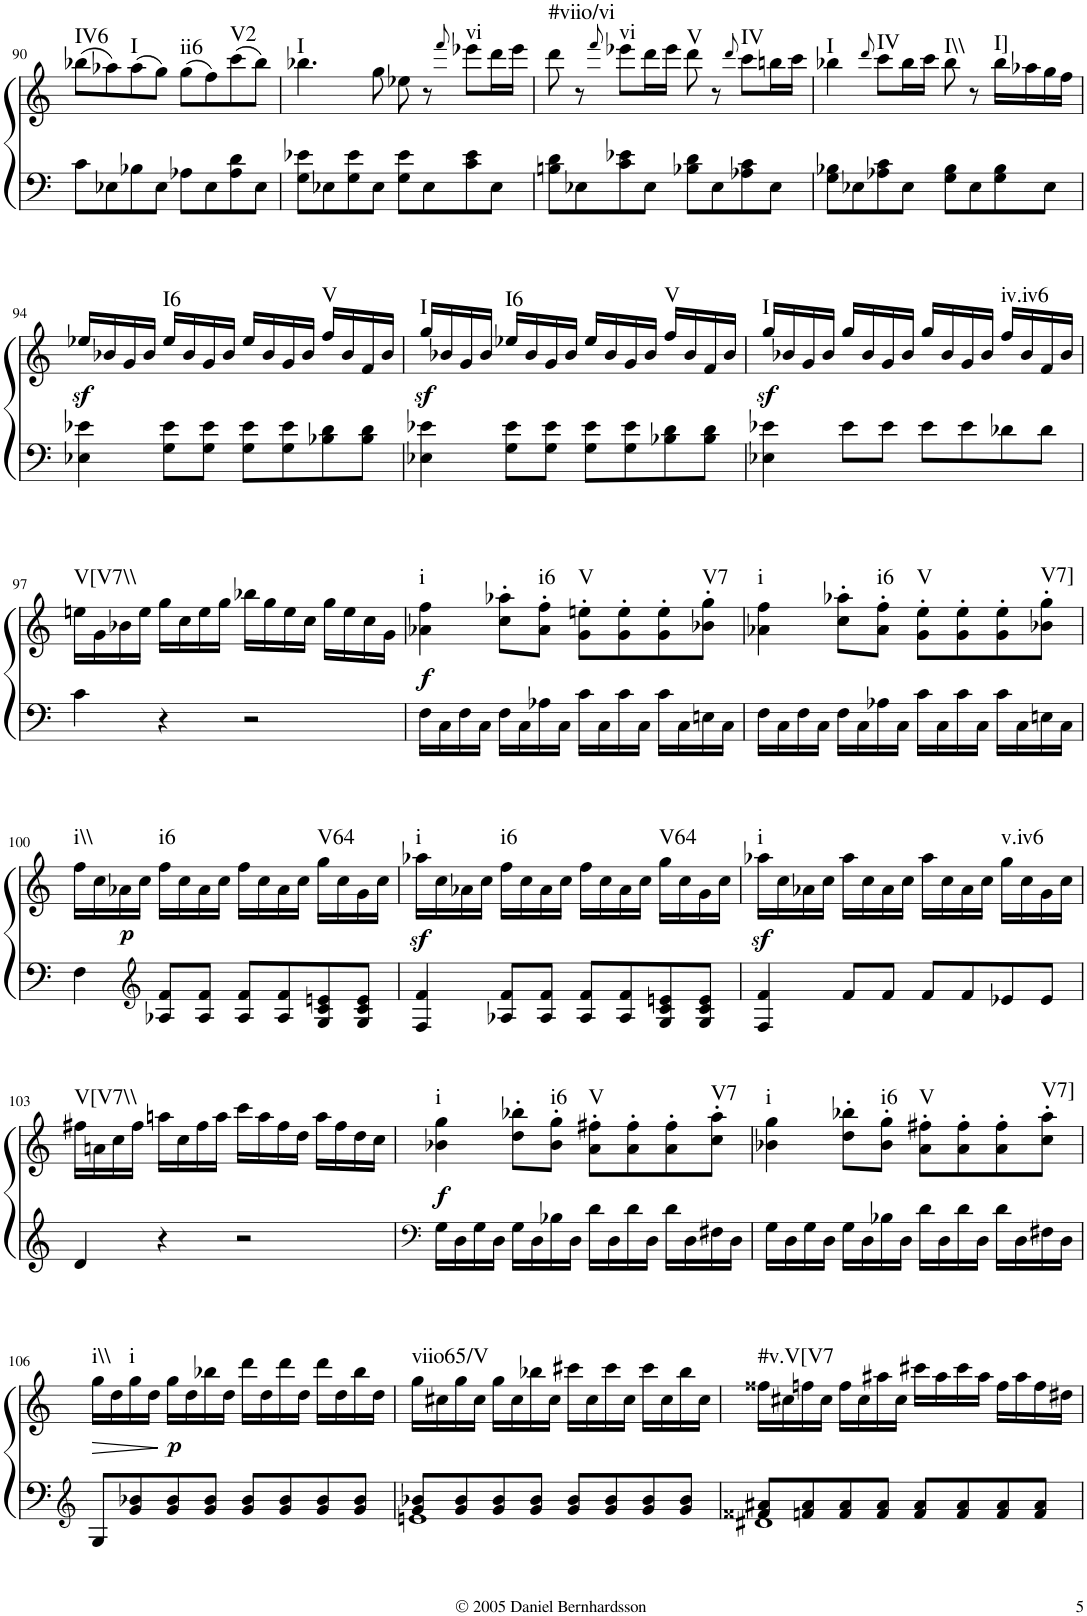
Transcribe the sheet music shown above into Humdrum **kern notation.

**kern	**kern	**dynam	**harte
*part1	*part1	*part1	*part1
*staff2	*staff1	*staff1/2	*
*I"Piano	*	*	*
*I'Pno.	*	*	*
!!LO:PB:g=z
*clefF4	*clefG2	*	*
*k[]	*k[]	*	*
*M4/4	*M4/4	*	*
*met(c)	*met(c)	*	*
=90	=90	=90	=90
!	!	!	!LO:H:kt=IV6
8c\L	(8bb-X\L	.	N
8E-X\	8aa-X\)	.	.
!	!	!	!LO:H:kt=I
8B-X\	(8aa-\	.	N
8E-\J	8gg\J)	.	.
!	!	!	!LO:H:kt=ii6
8A-X\L	(8gg\L	.	N
8E-\	8ff\)	.	.
!	!	!	!LO:H:kt=V2
8A-\ 8d\	(8ccc\	.	N
8E-\J	8bb-\J)	.	.
=91	=91	=91	=91
!	!	!	!LO:H:kt=I
8G\ 8e-X\L	4.bb-X\	.	N
8E-X\	.	.	.
8G\ 8e-\	.	.	.
8E-\J	8gg\	.	.
8G\ 8e-\L	8ee-X\	.	.
8E-\	8r	.	.
.	8qfff/	.	.
!	!	!	!LO:H:kt=vi
8c\ 8e-\	8eee-X\L	.	N
8E-\J	16ddd\L	.	.
.	16eee-\JJ	.	.
=92	=92	=92	=92
!	!	!	!LO:H:kt=#viio/vi
8Bn\ 8d\L	8ddd\	.	N
8E-X\	8r	.	.
.	8qfff/	.	.
!	!	!	!LO:H:kt=vi
8c\ 8e-X\	8eee-X\L	.	N
8E-\J	16ddd\L	.	.
.	16eee-\JJ	.	.
!	!	!	!LO:H:kt=V
8B-X\ 8d\L	8ddd\	.	N
8E-\	8r	.	.
.	8qddd/	.	.
!	!	!	!LO:H:kt=IV
8A-X\ 8c\	8ccc\L	.	N
8E-\J	16bbn\L	.	.
.	16ccc\JJ	.	.
=93	=93	=93	=93
!	!	!	!LO:H:kt=I
8G\ 8B-X\L	4bb-X\	.	N
8E-X\	.	.	.
.	8qddd/	.	.
!	!	!	!LO:H:kt=IV
8A-X\ 8c\	8ccc\L	.	N
8E-\J	16bb-\L	.	.
.	16ccc\JJ	.	.
!	!	!	!LO:H:kt=I\\
8G\ 8B-\L	8bb-\	.	N
8E-\	8r	.	.
!	!	!	!LO:H:kt=I]
8G\ 8B-\	16bb-\LL	.	N
.	16aa-X\	.	.
8E-\J	16gg\	.	.
.	16ff\JJ	.	.
!!LO:LB:g=z
=94	=94	=94	=94
4E-X\ 4e-X\	16ee-Xz</LL	.	.
.	16b-X/	.	.
.	16g/	.	.
.	16b-/JJ	.	.
!	!	!	!LO:H:kt=I6
8G\ 8e-\L	16ee-/LL	.	N
.	16b-/	.	.
8G\ 8e-\J	16g/	.	.
.	16b-/JJ	.	.
8G\ 8e-\L	16ee-/LL	.	.
.	16b-/	.	.
8G\ 8e-\	16g/	.	.
.	16b-/JJ	.	.
!	!	!	!LO:H:kt=V
8B-X\ 8d\	16ff/LL	.	N
.	16b-/	.	.
8B-\ 8d\J	16f/	.	.
.	16b-/JJ	.	.
=95	=95	=95	=95
!	!	!LO:DY:b	!LO:H:kt=I
4E-X\ 4e-X\	16gg/LL	sf	N
.	16b-X/	.	.
.	16g/	.	.
.	16b-/JJ	.	.
!	!	!	!LO:H:kt=I6
8G\ 8e-\L	16ee-X/LL	.	N
.	16b-/	.	.
8G\ 8e-\J	16g/	.	.
.	16b-/JJ	.	.
8G\ 8e-\L	16ee-/LL	.	.
.	16b-/	.	.
8G\ 8e-\	16g/	.	.
.	16b-/JJ	.	.
!	!	!	!LO:H:kt=V
8B-X\ 8d\	16ff/LL	.	N
.	16b-/	.	.
8B-\ 8d\J	16f/	.	.
.	16b-/JJ	.	.
=96	=96	=96	=96
!	!	!LO:DY:b	!LO:H:kt=I
4E-X\ 4e-X\	16gg/LL	sf	N
.	16b-X/	.	.
.	16g/	.	.
.	16b-/JJ	.	.
8e-\L	16gg/LL	.	.
.	16b-/	.	.
8e-\J	16g/	.	.
.	16b-/JJ	.	.
8e-\L	16gg/LL	.	.
.	16b-/	.	.
8e-\	16g/	.	.
.	16b-/JJ	.	.
!	!	!	!LO:H:kt=iv.iv6
8d-X\	16ff/LL	.	N
.	16b-/	.	.
8d-\J	16f/	.	.
.	16b-/JJ	.	.
!!LO:LB:g=z
=97	=97	=97	=97
!	!	!	!LO:H:kt=V[V7\\
4c\	16een\LL	.	N
.	16g\	.	.
.	16b-X\	.	.
.	16ee\JJ	.	.
4r	16gg\LL	.	.
.	16cc\	.	.
.	16ee\	.	.
.	16gg\JJ	.	.
2r	16bb-X\LL	.	.
.	16gg\	.	.
.	16ee\	.	.
.	16cc\JJ	.	.
.	16gg\LL	.	.
.	16ee\	.	.
.	16cc\	.	.
.	16g\JJ	.	.
=98	=98	=98	=98
!	!	!LO:DY:b	!LO:H:kt=i
16F\LL	4a-X\ 4ff\	f	N
16C\	.	.	.
16F\	.	.	.
16C\JJ	.	.	.
16F\LL	8cc\' 8aa-X\'L	.	.
16C\	.	.	.
!	!	!	!LO:H:kt=i6
16A-X\	8a-\' 8ff\'J	.	N
16C\JJ	.	.	.
!	!	!	!LO:H:kt=V
16c\LL	8g\' 8een\'L	.	N
16C\	.	.	.
16c\	8g\' 8ee\'	.	.
16C\JJ	.	.	.
16c\LL	8g\' 8ee\'	.	.
16C\	.	.	.
!	!	!	!LO:H:kt=V7
16En\	8b-X\' 8gg\'J	.	N
16C\JJ	.	.	.
=99	=99	=99	=99
!	!	!	!LO:H:kt=i
16F\LL	4a-X\ 4ff\	.	N
16C\	.	.	.
16F\	.	.	.
16C\JJ	.	.	.
16F\LL	8cc\' 8aa-X\'L	.	.
16C\	.	.	.
!	!	!	!LO:H:kt=i6
16A-X\	8a-\' 8ff\'J	.	N
16C\JJ	.	.	.
!	!	!	!LO:H:kt=V
16c\LL	8g\' 8ee\'L	.	N
16C\	.	.	.
16c\	8g\' 8ee\'	.	.
16C\JJ	.	.	.
16c\LL	8g\' 8ee\'	.	.
16C\	.	.	.
!	!	!	!LO:H:kt=V7]
16En\	8b-X\' 8gg\'J	.	N
16C\JJ	.	.	.
!!LO:LB:g=z
=100	=100	=100	=100
!	!	!	!LO:H:kt=i\\
4F\	16ff\LL	.	N
.	16cc\	.	.
!	!	!LO:DY:b	!
.	16a-X\	p	.
.	16cc\JJ	.	.
*clefG2	*	*	*
!	!	!	!LO:H:kt=i6
8A-X/ 8f/L	16ff\LL	.	N
.	16cc\	.	.
8A-/ 8f/J	16a-\	.	.
.	16cc\JJ	.	.
8A-/ 8f/L	16ff\LL	.	.
.	16cc\	.	.
8A-/ 8f/	16a-\	.	.
.	16cc\JJ	.	.
!	!	!	!LO:H:kt=V64
8G/ 8c/ 8en/	16gg\LL	.	N
.	16cc\	.	.
8G/ 8c/ 8e/J	16g\	.	.
.	16cc\JJ	.	.
=101	=101	=101	=101
!	!	!LO:DY:b	!LO:H:kt=i
4F/ 4f/	16aa-X\LL	sf	N
.	16cc\	.	.
.	16a-X\	.	.
.	16cc\JJ	.	.
!	!	!	!LO:H:kt=i6
8A-X/ 8f/L	16ff\LL	.	N
.	16cc\	.	.
8A-/ 8f/J	16a-\	.	.
.	16cc\JJ	.	.
8A-/ 8f/L	16ff\LL	.	.
.	16cc\	.	.
8A-/ 8f/	16a-\	.	.
.	16cc\JJ	.	.
!	!	!	!LO:H:kt=V64
8G/ 8c/ 8en/	16gg\LL	.	N
.	16cc\	.	.
8G/ 8c/ 8e/J	16g\	.	.
.	16cc\JJ	.	.
=102	=102	=102	=102
!	!	!LO:DY:b	!LO:H:kt=i
4F/ 4f/	16aa-X\LL	sf	N
.	16cc\	.	.
.	16a-X\	.	.
.	16cc\JJ	.	.
8f/L	16aa-\LL	.	.
.	16cc\	.	.
8f/J	16a-\	.	.
.	16cc\JJ	.	.
8f/L	16aa-\LL	.	.
.	16cc\	.	.
8f/	16a-\	.	.
.	16cc\JJ	.	.
!	!	!	!LO:H:kt=v.iv6
8e-X/	16gg\LL	.	N
.	16cc\	.	.
8e-/J	16g\	.	.
.	16cc\JJ	.	.
!!LO:LB:g=z
=103	=103	=103	=103
!	!	!	!LO:H:kt=V[V7\\
4d/	16ff#X\LL	.	N
.	16an\	.	.
.	16cc\	.	.
.	16ff#\JJ	.	.
4r	16aan\LL	.	.
.	16cc\	.	.
.	16ff#\	.	.
.	16aa\JJ	.	.
2r	16ccc\LL	.	.
.	16aa\	.	.
.	16ff#\	.	.
.	16dd\JJ	.	.
.	16aa\LL	.	.
.	16ff#\	.	.
.	16dd\	.	.
.	16cc\JJ	.	.
=104	=104	=104	=104
*clefF4	*	*	*
!	!	!LO:DY:b	!LO:H:kt=i
16G\LL	4b-X\ 4gg\	f	N
16D\	.	.	.
16G\	.	.	.
16D\JJ	.	.	.
16G\LL	8dd\' 8bb-X\'L	.	.
16D\	.	.	.
!	!	!	!LO:H:kt=i6
16B-X\	8b-\' 8gg\'J	.	N
16D\JJ	.	.	.
!	!	!	!LO:H:kt=V
16d\LL	8a\' 8ff#X\'L	.	N
16D\	.	.	.
16d\	8a\' 8ff#\'	.	.
16D\JJ	.	.	.
16d\LL	8a\' 8ff#\'	.	.
16D\	.	.	.
!	!	!	!LO:H:kt=V7
16F#X\	8cc\' 8aa\'J	.	N
16D\JJ	.	.	.
=105	=105	=105	=105
!	!	!	!LO:H:kt=i
16G\LL	4b-X\ 4gg\	.	N
16D\	.	.	.
16G\	.	.	.
16D\JJ	.	.	.
16G\LL	8dd\' 8bb-X\'L	.	.
16D\	.	.	.
!	!	!	!LO:H:kt=i6
16B-X\	8b-\' 8gg\'J	.	N
16D\JJ	.	.	.
!	!	!	!LO:H:kt=V
16d\LL	8a\' 8ff#X\'L	.	N
16D\	.	.	.
16d\	8a\' 8ff#\'	.	.
16D\JJ	.	.	.
16d\LL	8a\' 8ff#\'	.	.
16D\	.	.	.
!	!	!	!LO:H:kt=V7]
16F#X\	8cc\' 8aa\'J	.	N
16D\JJ	.	.	.
!!LO:LB:g=z
=106	=106	=106	=106
*clefG2	*	*	*
!	!	!LO:HP:b	!LO:H:kt=i\\
8G/L	16gg\LL	>	N
.	16dd\	.	.
!	!	!	!LO:H:kt=i
8g/ 8b-X/	16gg\	.	N
.	16dd\JJ	.	.
!	!	!LO:DY:n=1:b	!
8g/ 8b-/	16gg\LL	] p	.
.	16dd\	.	.
8g/ 8b-/J	16bb-X\	.	.
.	16dd\JJ	.	.
8g/ 8b-/L	16ddd\LL	.	.
.	16dd\	.	.
8g/ 8b-/	16ddd\	.	.
.	16dd\JJ	.	.
8g/ 8b-/	16ddd\LL	.	.
.	16dd\	.	.
8g/ 8b-/J	16bb-\	.	.
.	16dd\JJ	.	.
=107	=107	=107	=107
*^	*	*	*
!	!	!	!	!LO:H:kt=viio65/V
8g/ 8b-X/L	1en	16gg\LL	.	N
.	.	16cc#X\	.	.
8g/ 8b-/	.	16gg\	.	.
.	.	16cc#\JJ	.	.
8g/ 8b-/	.	16gg\LL	.	.
.	.	16cc#\	.	.
8g/ 8b-/J	.	16bb-X\	.	.
.	.	16cc#\JJ	.	.
8g/ 8b-/L	.	16ccc#X\LL	.	.
.	.	16cc#\	.	.
8g/ 8b-/	.	16ccc#\	.	.
.	.	16cc#\JJ	.	.
8g/ 8b-/	.	16ccc#\LL	.	.
.	.	16cc#\	.	.
8g/ 8b-/J	.	16bb-\	.	.
.	.	16cc#\JJ	.	.
=108	=108	=108	=108	=108
!	!	!	!	!LO:H:kt=#v.V[V7
8f##X/ 8a#X/L	1d#X	16ff##X\LL	.	N
.	.	16cc#X\	.	.
8fn/ 8a#/	.	16ffn\	.	.
.	.	16cc#\JJ	.	.
8f/ 8a#/	.	16ff\LL	.	.
.	.	16cc#\	.	.
8f/ 8a#/J	.	16aa#X\	.	.
.	.	16cc#\JJ	.	.
8f/ 8a#/L	.	16ccc#X\LL	.	.
.	.	16aa#\	.	.
8f/ 8a#/	.	16ccc#\	.	.
.	.	16aa#\JJ	.	.
8f/ 8a#/	.	16ff\LL	.	.
.	.	16aa#\	.	.
8f/ 8a#/J	.	16ff\	.	.
.	.	16dd#X\JJ	.	.
*v	*v	*	*	*
=	=	=	=
*-	*-	*-	*-
